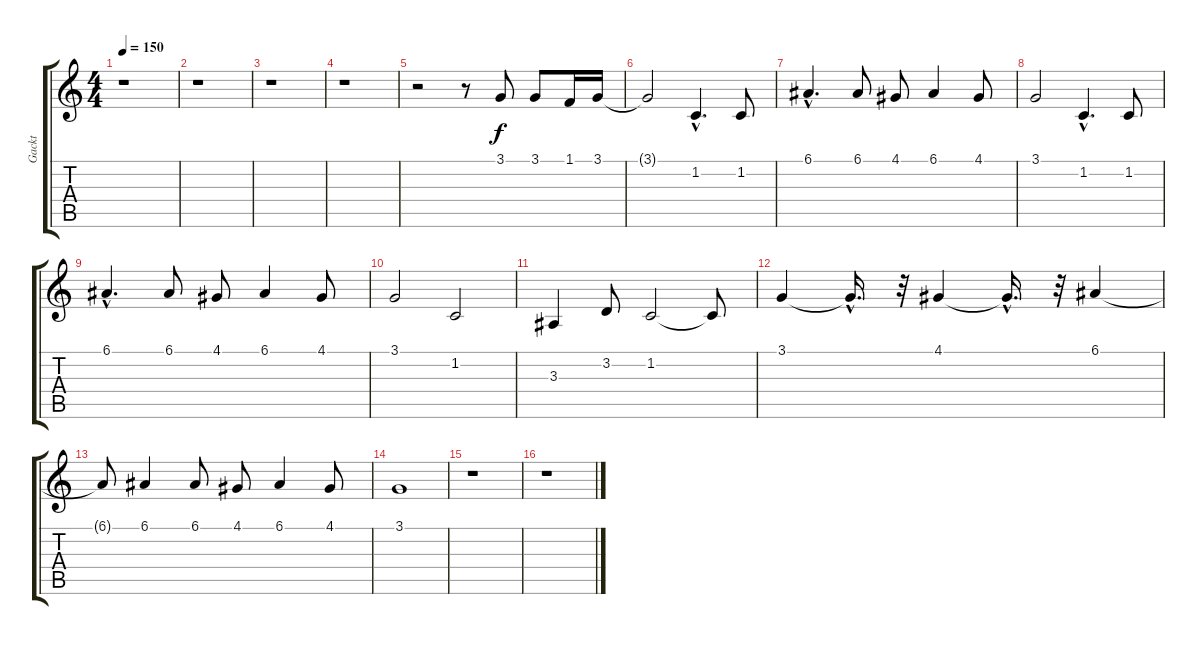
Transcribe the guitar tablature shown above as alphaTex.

\track ("Gackt" "Gackt") {instrument drawbarorgan}
\staff {score tabs}
\tuning (E4 B3 G3 D3 A2 E2) {hide}
\ts (4 4)
\tempo 150
\clef g2
\ks c
r.1{dy f} |
r.1 |
r.1 |
r.1 |
r.2 r.8 3.1.8 3.1.8 1.1.16 3.1.16 |
3.1{t}.2 1.2{hac}.4{d} 1.2.8 |
6.1{hac}.4{d} 6.1.8 4.1.8 6.1.4 4.1.8 |
3.1.2 1.2{hac}.4{d} 1.2.8 |
6.1{hac}.4{d} 6.1.8 4.1.8 6.1.4 4.1.8 |
3.1.2 1.2.2 |
3.3.4 3.2.8 1.2.2 1.2{t}.8 |
3.1.4 3.1{hac t}.16{d} r.32 4.1.4 4.1{hac t}.16{d} r.32 6.1.4 |
6.1{t}.8 6.1.4 6.1.8 4.1.8 6.1.4 4.1.8 |
3.1.1 |
r.1 |
r.1
